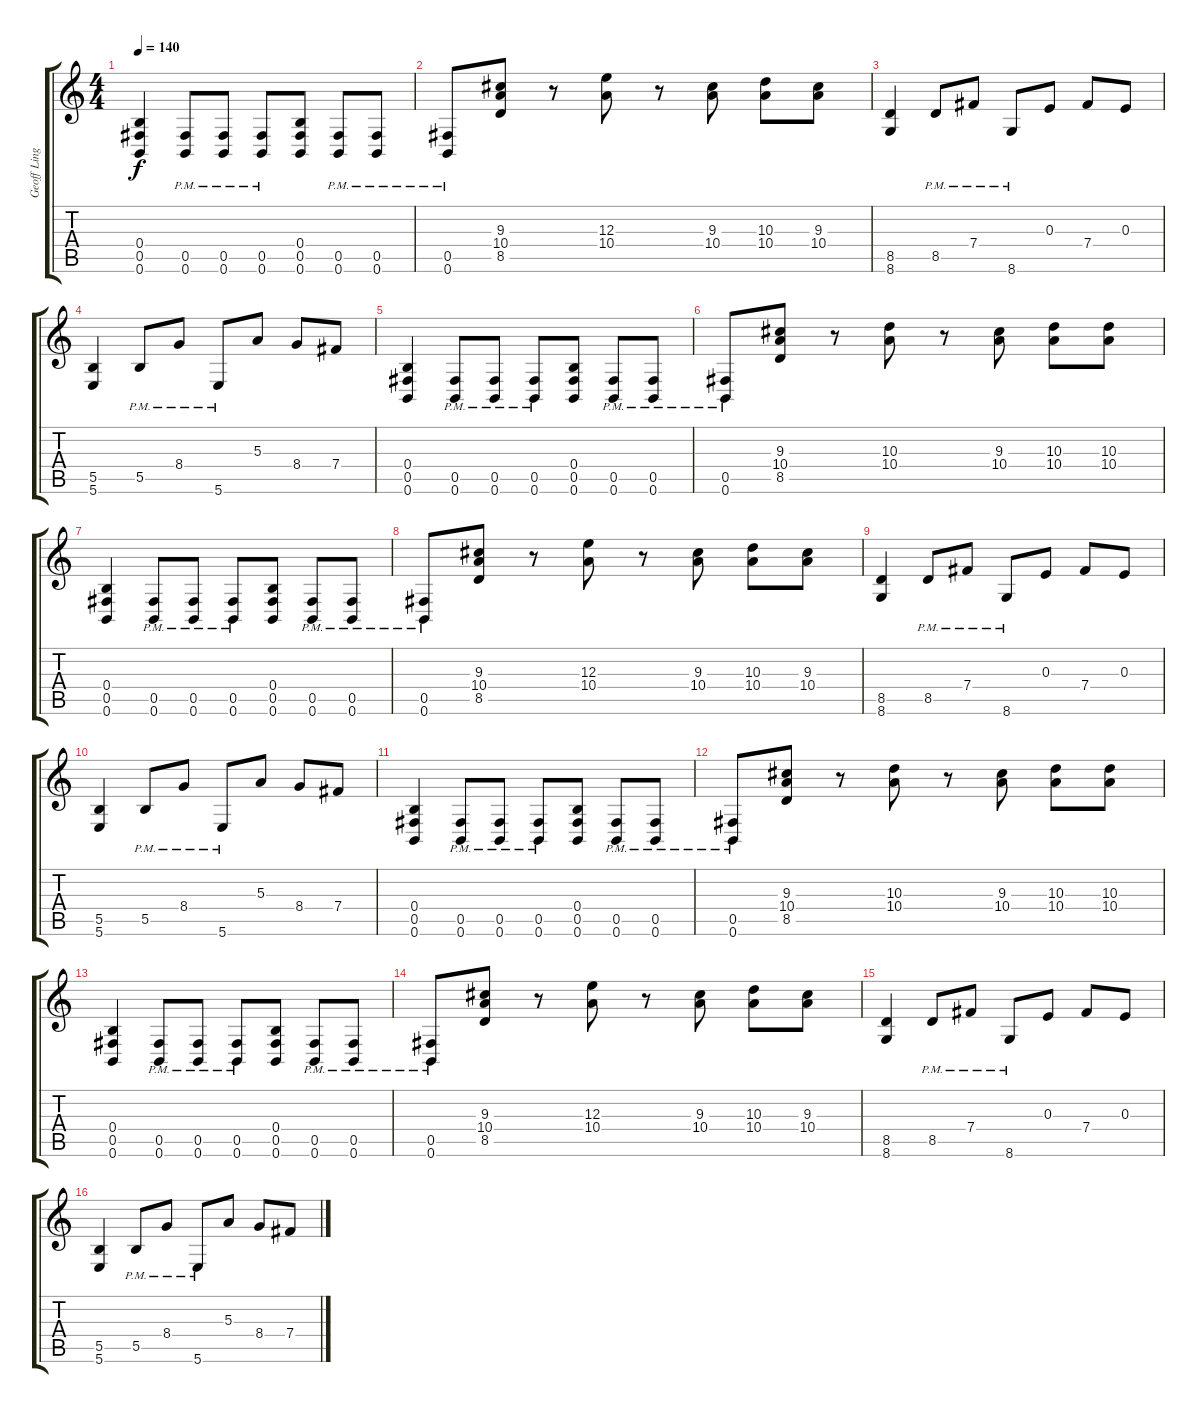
\track ("Geoff Ling" "Geoff Ling") {instrument distortionguitar}
\staff {score tabs}
\tuning (Db4 Ab3 E3 B2 Gb2 B1) {hide}
\ts (4 4)
\tempo 140
\clef g2
\ks c
(0.4 0.5 0.6).4{dy f} (0.5{pm} 0.6).8 (0.5{pm} 0.6).8 (0.5{pm} 0.6).8 (0.4 0.5 0.6).8 (0.5{pm} 0.6).8 (0.5{pm} 0.6).8 |
(0.5 0.6{pm}).8 (9.3 10.4 8.5).8 r.8 (12.3 10.4).8 r.8 (9.3 10.4).8 (10.3 10.4).8 (9.3 10.4).8 |
(8.5 8.6).4 8.5{pm}.8 7.4{pm}.8 8.6{pm}.8 0.3.8 7.4.8 0.3.8 |
(5.5 5.6).4 5.5{pm}.8 8.4{pm}.8 5.6{pm}.8 5.3.8 8.4.8 7.4.8 |
(0.4 0.5 0.6).4 (0.5 0.6{pm}).8 (0.5 0.6{pm}).8 (0.5 0.6{pm}).8 (0.4 0.5 0.6).8 (0.5 0.6{pm}).8 (0.5 0.6{pm}).8 |
(0.5 0.6{pm}).8 (9.3 10.4 8.5).8 r.8 (10.3 10.4).8 r.8 (9.3 10.4).8 (10.3 10.4).8 (10.3 10.4).8 |
(0.4 0.5 0.6).4 (0.5 0.6{pm}).8 (0.5 0.6{pm}).8 (0.5 0.6{pm}).8 (0.4 0.5 0.6).8 (0.5 0.6{pm}).8 (0.5 0.6{pm}).8 |
(0.5 0.6{pm}).8 (9.3 10.4 8.5).8 r.8 (12.3 10.4).8 r.8 (9.3 10.4).8 (10.3 10.4).8 (9.3 10.4).8 |
(8.5 8.6).4 8.5{pm}.8 7.4{pm}.8 8.6{pm}.8 0.3.8 7.4.8 0.3.8 |
(5.5 5.6).4 5.5{pm}.8 8.4{pm}.8 5.6{pm}.8 5.3.8 8.4.8 7.4.8 |
(0.4 0.5 0.6).4 (0.5 0.6{pm}).8 (0.5 0.6{pm}).8 (0.5 0.6{pm}).8 (0.4 0.5 0.6).8 (0.5 0.6{pm}).8 (0.5 0.6{pm}).8 |
(0.5 0.6{pm}).8 (9.3 10.4 8.5).8 r.8 (10.3 10.4).8 r.8 (9.3 10.4).8 (10.3 10.4).8 (10.3 10.4).8 |
(0.4 0.5 0.6).4 (0.5 0.6{pm}).8 (0.5 0.6{pm}).8 (0.5 0.6{pm}).8 (0.4 0.5 0.6).8 (0.5 0.6{pm}).8 (0.5 0.6{pm}).8 |
(0.5 0.6{pm}).8 (9.3 10.4 8.5).8 r.8 (12.3 10.4).8 r.8 (9.3 10.4).8 (10.3 10.4).8 (9.3 10.4).8 |
(8.5 8.6).4 8.5{pm}.8 7.4{pm}.8 8.6{pm}.8 0.3.8 7.4.8 0.3.8 |
(5.5 5.6).4 5.5{pm}.8 8.4{pm}.8 5.6{pm}.8 5.3.8 8.4.8 7.4.8
